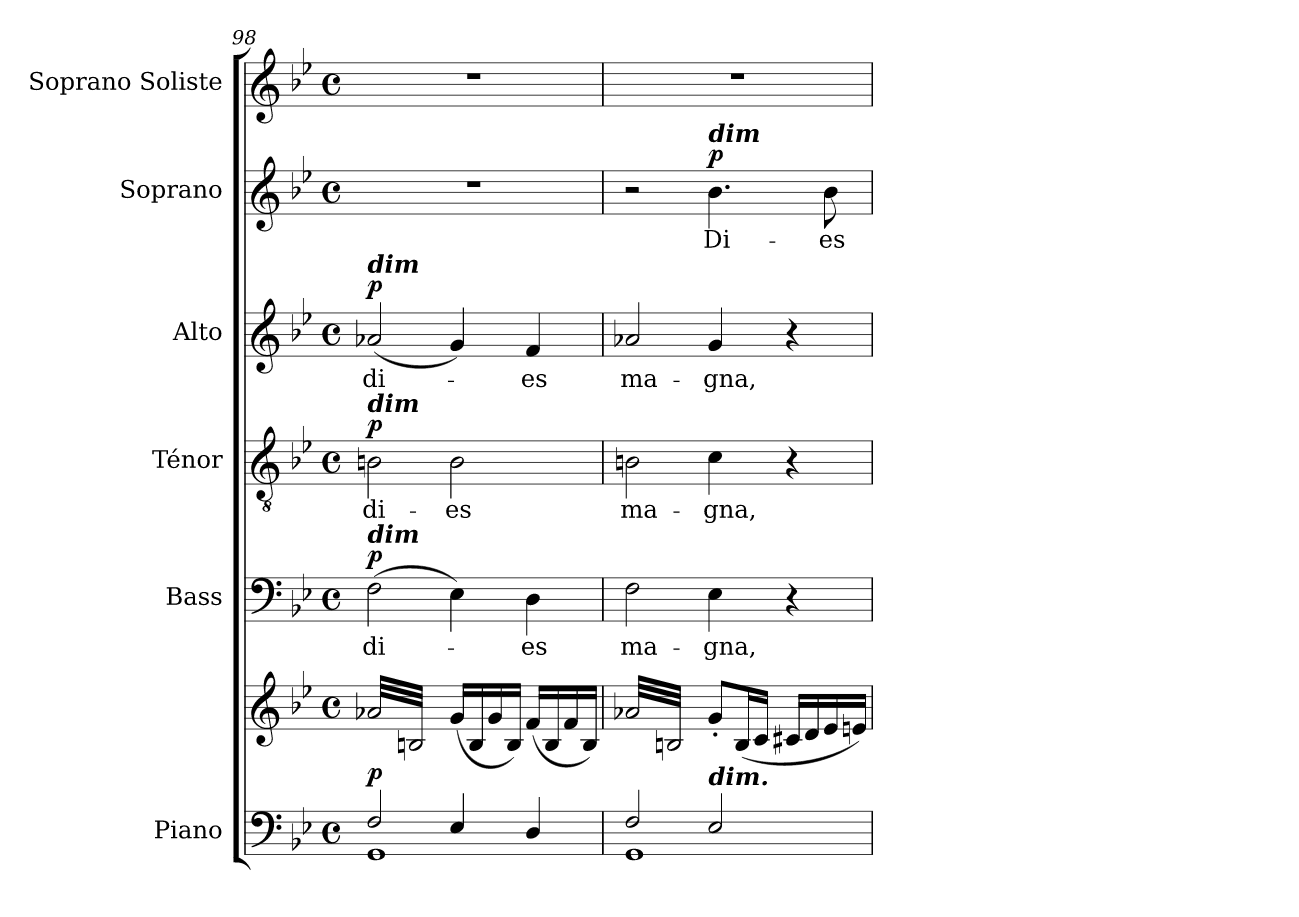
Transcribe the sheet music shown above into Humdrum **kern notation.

**kern	**kern	**dynam	**kern	**text	**dynam	**kern	**text	**dynam	**kern	**text	**dynam	**kern	**text	**dynam	**kern
*part6	*part6	*part6	*part5	*part5	*part5	*part4	*part4	*part4	*part3	*part3	*part3	*part2	*part2	*part2	*part1
*staff7	*staff6	*staff6/7	*staff5	*staff5	*staff5	*staff4	*staff4	*staff4	*staff3	*staff3	*staff3	*staff2	*staff2	*staff2	*staff1
*I"Piano	*	*	*I"Bass	*	*	*I"Ténor	*	*	*I"Alto	*	*	*I"Soprano	*	*	*I"Soprano Soliste
*I'Pno.	*	*	*I'B.	*	*	*I'T.	*	*	*I'A.	*	*	*I'S.	*	*	*
*clefF4	*clefG2	*	*clefF4	*	*	*clefGv2	*	*	*clefG2	*	*	*clefG2	*	*	*clefG2
*	*	*	*	*	*	*	*	*	*	*	*	*ITrd2c3	*	*	*
*k[b-e-]	*k[b-e-]	*	*k[b-e-]	*	*	*k[b-e-]	*	*	*k[b-e-]	*	*	*k[f#]	*	*	*k[b-e-]
*M4/4	*M4/4	*	*M4/4	*	*	*M4/4	*	*	*M4/4	*	*	*M4/4	*	*	*M4/4
*met(c)	*met(c)	*	*met(c)	*	*	*met(c)	*	*	*met(c)	*	*	*met(c)	*	*	*met(c)
=98	=98	=98	=98	=98	=98	=98	=98	=98	=98	=98	=98	=98	=98	=98	=98
*^	*	*	*	*	*	*	*	*	*	*	*	*	*	*	*
!	!	!	!	!	!	!	!	!	!	!LO:TX:a:Bi:t=dim	!	!	!	!	!	!
!	!	!	!	!	!	!	!LO:TX:a:Bi:t=dim	!	!	!	!	!	!	!	!	!
!	!	!	!	!LO:TX:a:Bi:t=dim	!	!	!	!	!	!	!	!	!	!	!	!
!	!	!	!LO:DY:a=2	!	!	!LO:DY:a	!	!	!LO:DY:a	!	!	!LO:DY:a	!	!	!	!
*	*	*tremolo	*	*	*	*	*	*	*	*	*	*	*	*	*	*
2F/	1GG	(32a-X/LLL	p	(2F\	di-	p	2Bn\	di-	p	(2a-X/	di-	p	1r	.	.	1r
.	.	32Bn/)	.	.	.	.	.	.	.	.	.	.	.	.	.	.
.	.	32a-X/	.	.	.	.	.	.	.	.	.	.	.	.	.	.
.	.	32Bn/)	.	.	.	.	.	.	.	.	.	.	.	.	.	.
.	.	32a-X/	.	.	.	.	.	.	.	.	.	.	.	.	.	.
.	.	32Bn/)	.	.	.	.	.	.	.	.	.	.	.	.	.	.
.	.	32a-X/	.	.	.	.	.	.	.	.	.	.	.	.	.	.
.	.	32Bn/)	.	.	.	.	.	.	.	.	.	.	.	.	.	.
.	.	32a-X/	.	.	.	.	.	.	.	.	.	.	.	.	.	.
.	.	32Bn/)	.	.	.	.	.	.	.	.	.	.	.	.	.	.
.	.	32a-X/	.	.	.	.	.	.	.	.	.	.	.	.	.	.
.	.	32Bn/)	.	.	.	.	.	.	.	.	.	.	.	.	.	.
.	.	32a-X/	.	.	.	.	.	.	.	.	.	.	.	.	.	.
.	.	32Bn/)	.	.	.	.	.	.	.	.	.	.	.	.	.	.
.	.	32a-X/	.	.	.	.	.	.	.	.	.	.	.	.	.	.
.	.	32Bn/)JJJ	.	.	.	.	.	.	.	.	.	.	.	.	.	.
*	*	*Xtremolo	*	*	*	*	*	*	*	*	*	*	*	*	*	*
4E-/	.	(16g/LL	.	4E-\)	.	.	2B\	-es	.	4g/)	.	.	.	.	.	.
.	.	.	.	.	.	.	.	.	.	.	.	.	.	.	.	.
.	.	16B/	.	.	.	.	.	.	.	.	.	.	.	.	.	.
.	.	.	.	.	.	.	.	.	.	.	.	.	.	.	.	.
.	.	16g/	.	.	.	.	.	.	.	.	.	.	.	.	.	.
.	.	.	.	.	.	.	.	.	.	.	.	.	.	.	.	.
.	.	16B/JJ)	.	.	.	.	.	.	.	.	.	.	.	.	.	.
.	.	.	.	.	.	.	.	.	.	.	.	.	.	.	.	.
4D/	.	(16f/LL	.	4D\	-es	.	.	.	.	4f/	-es	.	.	.	.	.
.	.	16B/	.	.	.	.	.	.	.	.	.	.	.	.	.	.
.	.	16f/	.	.	.	.	.	.	.	.	.	.	.	.	.	.
.	.	16B/JJ)	.	.	.	.	.	.	.	.	.	.	.	.	.	.
=99	=99	=99	=99	=99	=99	=99	=99	=99	=99	=99	=99	=99	=99	=99	=99	=99
*	*	*tremolo	*	*	*	*	*	*	*	*	*	*	*	*	*	*
2F/	1GG	(32a-X/LLL	.	2F\	ma-	.	2Bn\	ma-	.	2a-X/	ma-	.	2r	.	.	1r
.	.	32Bn/)	.	.	.	.	.	.	.	.	.	.	.	.	.	.
.	.	32a-X/	.	.	.	.	.	.	.	.	.	.	.	.	.	.
.	.	32Bn/)	.	.	.	.	.	.	.	.	.	.	.	.	.	.
.	.	32a-X/	.	.	.	.	.	.	.	.	.	.	.	.	.	.
.	.	32Bn/)	.	.	.	.	.	.	.	.	.	.	.	.	.	.
.	.	32a-X/	.	.	.	.	.	.	.	.	.	.	.	.	.	.
.	.	32Bn/)	.	.	.	.	.	.	.	.	.	.	.	.	.	.
.	.	32a-X/	.	.	.	.	.	.	.	.	.	.	.	.	.	.
.	.	32Bn/)	.	.	.	.	.	.	.	.	.	.	.	.	.	.
.	.	32a-X/	.	.	.	.	.	.	.	.	.	.	.	.	.	.
.	.	32Bn/)	.	.	.	.	.	.	.	.	.	.	.	.	.	.
.	.	32a-X/	.	.	.	.	.	.	.	.	.	.	.	.	.	.
.	.	32Bn/)	.	.	.	.	.	.	.	.	.	.	.	.	.	.
.	.	32a-X/	.	.	.	.	.	.	.	.	.	.	.	.	.	.
.	.	32Bn/)JJJ	.	.	.	.	.	.	.	.	.	.	.	.	.	.
*	*	*Xtremolo	*	*	*	*	*	*	*	*	*	*	*	*	*	*
!	!	!	!	!	!	!	!	!	!	!	!	!	!LO:TX:a:Bi:t=dim	!	!	!
!LO:TX:a:Bi:t=dim.	!	!	!	!	!	!	!	!	!	!	!	!	!	!	!	!
!	!	!	!	!	!	!	!	!	!	!	!	!	!	!	!LO:DY:a	!
2E-/	.	8g'/L	.	4E-\	-gna,	.	4c\	-gna,	.	4g/	-gna,	.	4.gi\	Di-	p	.
.	.	.	.	.	.	.	.	.	.	.	.	.	.	.	.	.
.	.	.	.	.	.	.	.	.	.	.	.	.	.	.	.	.
.	.	.	.	.	.	.	.	.	.	.	.	.	.	.	.	.
.	.	(16B/L	.	.	.	.	.	.	.	.	.	.	.	.	.	.
.	.	.	.	.	.	.	.	.	.	.	.	.	.	.	.	.
.	.	16c/JJ	.	.	.	.	.	.	.	.	.	.	.	.	.	.
.	.	.	.	.	.	.	.	.	.	.	.	.	.	.	.	.
.	.	16c#X/LL	.	4r	.	.	4r	.	.	4r	.	.	.	.	.	.
.	.	16d/	.	.	.	.	.	.	.	.	.	.	.	.	.	.
.	.	16e-/	.	.	.	.	.	.	.	.	.	.	8gi\	-es	.	.
.	.	16en/JJ)	.	.	.	.	.	.	.	.	.	.	.	.	.	.
*v	*v	*	*	*	*	*	*	*	*	*	*	*	*	*	*	*
=	=	=	=	=	=	=	=	=	=	=	=	=	=	=	=
*-	*-	*-	*-	*-	*-	*-	*-	*-	*-	*-	*-	*-	*-	*-	*-
